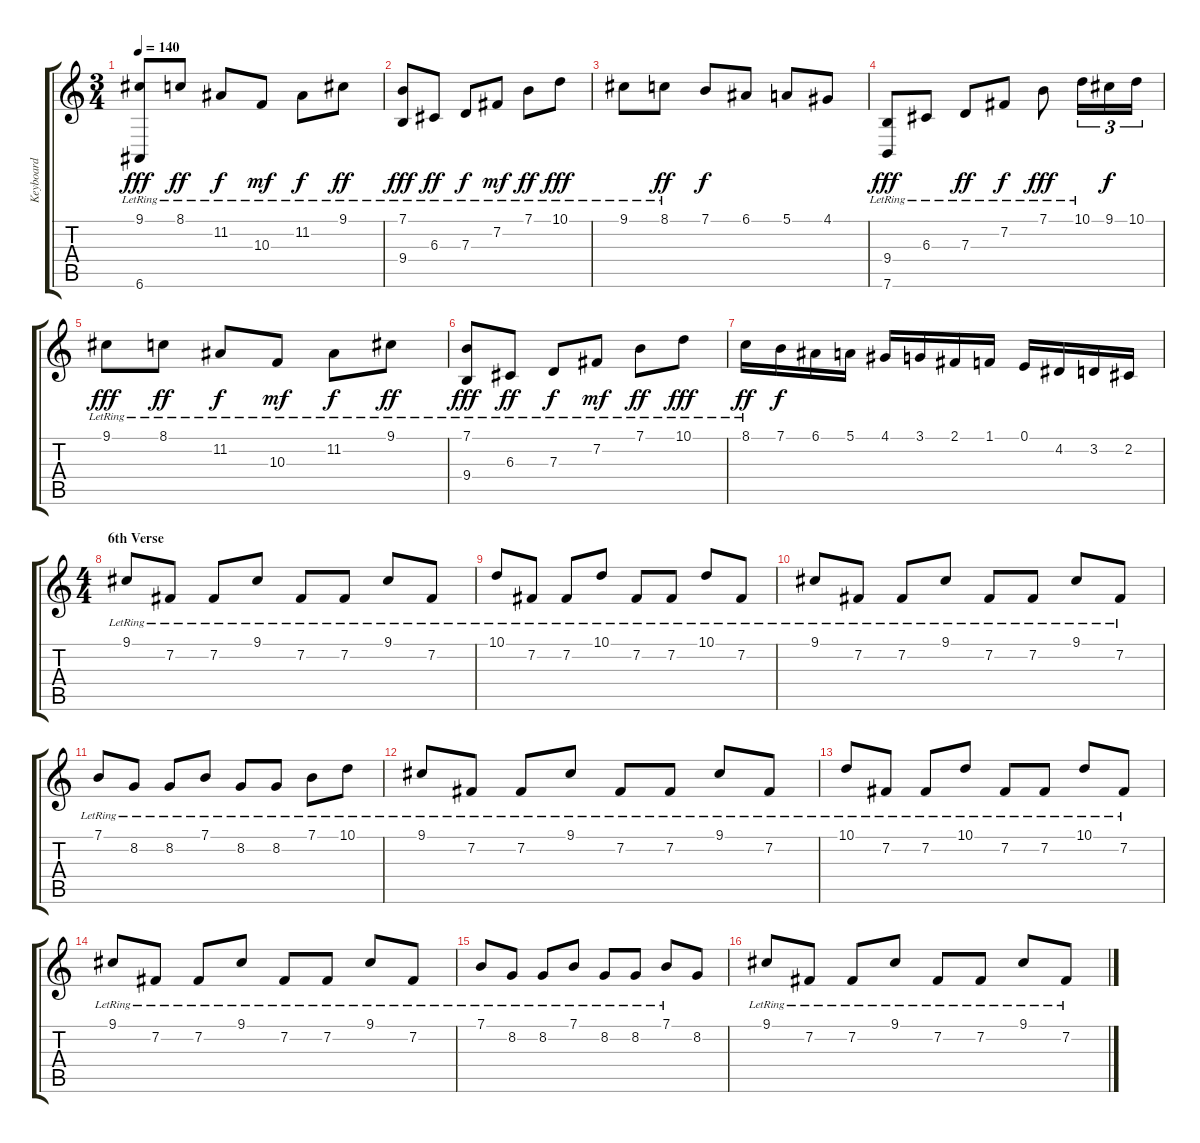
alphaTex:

\track ("Keyboard" "Keyboard") {instrument electricgrandpiano}
\staff {score tabs}
\tuning (E4 B3 G3 D3 A2 E2) {hide}
\ts (3 4)
\tempo 140
\clef g2
\ks c
(9.1{lr} 6.6{lr}).8{dy fff} 8.1{lr}.8{dy ff} 11.2{lr}.8{dy f} 10.3{lr}.8{dy mf} 11.2{lr}.8{dy f} 9.1{lr}.8{dy ff} |
(7.1{lr} 9.4{lr}).8{dy fff} 6.3{lr}.8{dy ff} 7.3{lr}.8{dy f} 7.2{lr}.8{dy mf} 7.1{lr}.8{dy ff} 10.1{lr}.8{dy fff} |
9.1{lr}.8 8.1{lr}.8{dy ff} 7.1.8{dy f} 6.1.8 5.1.8 4.1.8 |
(9.4{lr} 7.6{lr}).8{dy fff} 6.3{lr}.8 7.3{lr}.8{dy ff} 7.2{lr}.8{dy f} 7.1{lr}.8{dy fff} 10.1{lr}.16{tu (3 2)} 9.1.16{tu (3 2) dy f} 10.1.16{tu (3 2)} |
9.1{lr}.8{dy fff} 8.1{lr}.8{dy ff} 11.2{lr}.8{dy f} 10.3{lr}.8{dy mf} 11.2{lr}.8{dy f} 9.1{lr}.8{dy ff} |
(7.1{lr} 9.4{lr}).8{dy fff} 6.3{lr}.8{dy ff} 7.3{lr}.8{dy f} 7.2{lr}.8{dy mf} 7.1{lr}.8{dy ff} 10.1{lr}.8{dy fff} |
8.1{lr}.16{dy ff} 7.1.16{dy f} 6.1.16 5.1.16 4.1.16 3.1.16 2.1.16 1.1.16 0.1.16 4.2.16 3.2.16 2.2.16 |
\ts (4 4)
\section ("" "6th Verse")
9.1{lr}.8{volume 14 instrument electricgrandpiano} 7.2{lr}.8 7.2{lr}.8 9.1{lr}.8 7.2{lr}.8 7.2{lr}.8 9.1{lr}.8 7.2{lr}.8 |
10.1{lr}.8 7.2{lr}.8 7.2{lr}.8 10.1{lr}.8 7.2{lr}.8 7.2{lr}.8 10.1{lr}.8 7.2{lr}.8 |
9.1{lr}.8 7.2{lr}.8 7.2{lr}.8 9.1{lr}.8 7.2{lr}.8 7.2{lr}.8 9.1{lr}.8 7.2{lr}.8 |
7.1{lr}.8 8.2{lr}.8 8.2{lr}.8 7.1{lr}.8 8.2{lr}.8 8.2{lr}.8 7.1{lr}.8 10.1{lr}.8 |
9.1{lr}.8 7.2{lr}.8 7.2{lr}.8 9.1{lr}.8 7.2{lr}.8 7.2{lr}.8 9.1{lr}.8 7.2{lr}.8 |
10.1{lr}.8 7.2{lr}.8 7.2{lr}.8 10.1{lr}.8 7.2{lr}.8 7.2{lr}.8 10.1{lr}.8 7.2{lr}.8 |
9.1{lr}.8 7.2{lr}.8 7.2{lr}.8 9.1{lr}.8 7.2{lr}.8 7.2{lr}.8 9.1{lr}.8 7.2{lr}.8 |
7.1{lr}.8 8.2{lr}.8 8.2{lr}.8 7.1{lr}.8 8.2{lr}.8 8.2{lr}.8 7.1{lr}.8 8.2.8 |
9.1{lr}.8{volume 14 instrument electricgrandpiano} 7.2{lr}.8 7.2{lr}.8 9.1{lr}.8 7.2{lr}.8 7.2{lr}.8 9.1{lr}.8 7.2{lr}.8
